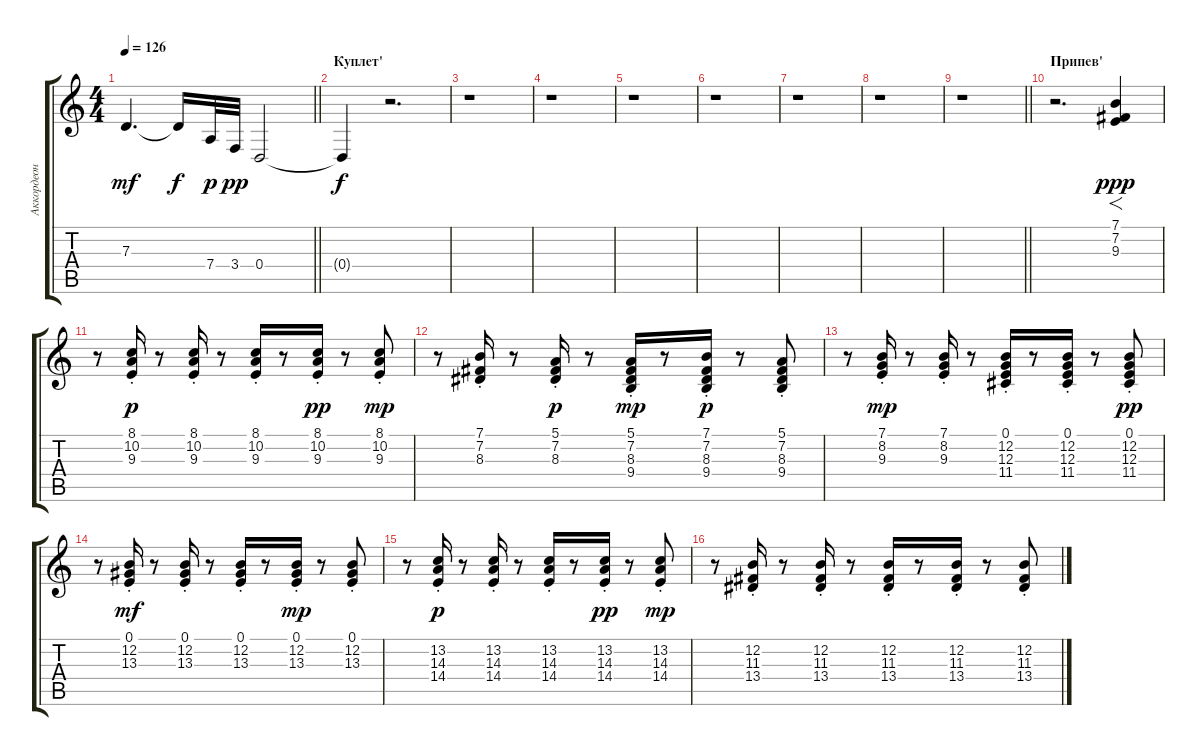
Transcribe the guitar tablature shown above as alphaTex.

\track ("Аккордеон" "Аккордеон") {instrument accordion}
\staff {score tabs}
\tuning (E4 B3 G3 D3 A2 E2) {hide}
\ts (4 4)
\tempo 126
\clef g2
\barLineRight lightlight
\ks c
7.3.4{d dy mf} 7.3{t}.16{dy f} 7.4.32{dy p} 3.4.32{dy pp} 0.4.2 |
\section ("" "Куплет'")
0.4{t}.4{dy f} r.2{d} |
r.1 |
r.1 |
r.1 |
r.1 |
r.1 |
r.1 |
\barLineRight lightlight
r.1 |
\section ("" "Припев'")
r.2{d} (7.1 7.2 9.3).4{f dy ppp} |
r.8 (8.1{st} 10.2{st} 9.3{st}).16{dy p} r.8 (8.1{st} 10.2{st} 9.3{st}).16 r.8 (8.1{st} 10.2{st} 9.3{st}).16 r.8 (8.1{st} 10.2{st} 9.3{st}).16{dy pp} r.8 (8.1{st} 10.2{st} 9.3{st}).8{dy mp} |
r.8 (7.1{st} 7.2{st} 8.3{st}).16 r.8 (5.1{st} 7.2{st} 8.3{st}).16{dy p} r.8 (5.1{st} 7.2{st} 8.3{st} 9.4{st}).16{dy mp} r.8 (7.1{st} 7.2{st} 8.3{st} 9.4{st}).16{dy p} r.8 (5.1{st} 7.2{st} 8.3{st} 9.4{st}).8 |
r.8 (7.1{st} 8.2{st} 9.3{st}).16{dy mp} r.8 (7.1{st} 8.2{st} 9.3{st}).16 r.8 (0.1{st} 12.2{st} 12.3{st} 11.4{st}).16 r.8 (0.1{st} 12.2{st} 12.3{st} 11.4{st}).16 r.8 (0.1{st} 12.2{st} 12.3{st} 11.4{st}).8{dy pp} |
r.8 (0.1{st} 12.2{st} 13.3{st}).16{dy mf} r.8 (0.1{st} 12.2{st} 13.3{st}).16 r.8 (0.1{st} 12.2{st} 13.3{st}).16 r.8 (0.1{st} 12.2{st} 13.3{st}).16{dy mp} r.8 (0.1{st} 12.2{st} 13.3{st}).8 |
r.8 (13.2{st} 14.3{st} 14.4{st}).16{dy p} r.8 (13.2{st} 14.3{st} 14.4{st}).16 r.8 (13.2{st} 14.3{st} 14.4{st}).16 r.8 (13.2{st} 14.3{st} 14.4{st}).16{dy pp} r.8 (13.2{st} 14.3{st} 14.4{st}).8{dy mp} |
r.8 (12.2{st} 11.3{st} 13.4{st}).16 r.8 (12.2{st} 11.3{st} 13.4{st}).16 r.8 (12.2{st} 11.3{st} 13.4{st}).16 r.8 (12.2{st} 11.3{st} 13.4{st}).16 r.8 (12.2{st} 11.3{st} 13.4{st}).8
